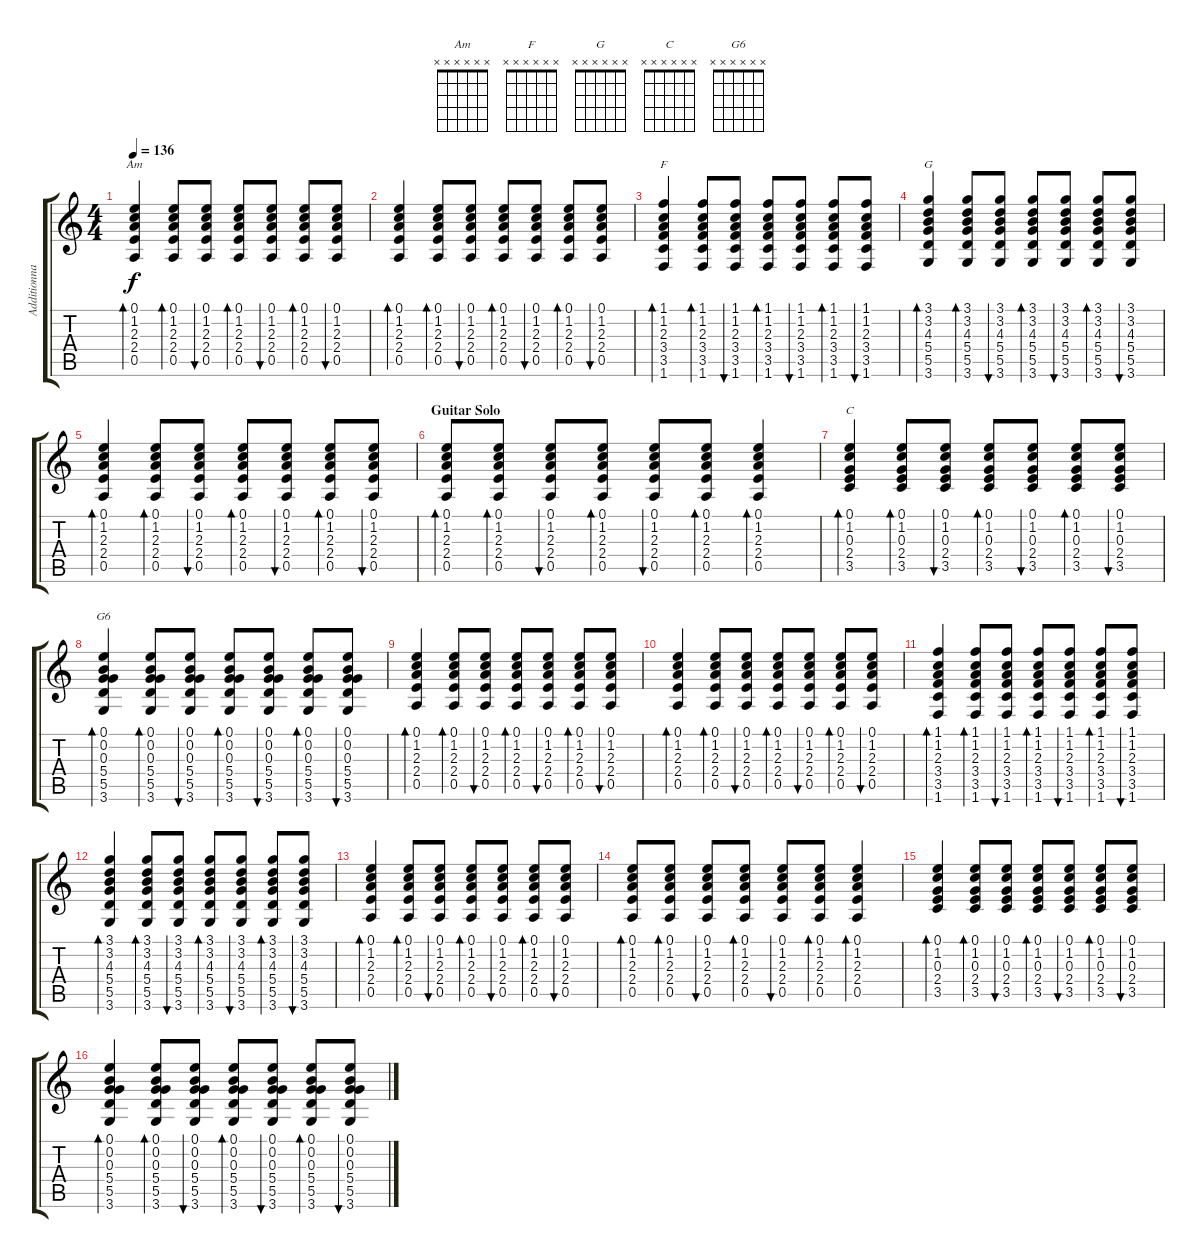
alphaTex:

\track ("Additionnal Guitar" "Additionna") {instrument acousticguitarsteel}
\staff {score tabs}
\tuning (E4 B3 G3 D3 A2 E2) {hide}
\chord ("Am" x x x x x x) {firstfret 0}
\chord ("F" x x x x x x) {firstfret 0}
\chord ("G" x x x x x x) {firstfret 0}
\chord ("C" x x x x x x) {firstfret 0}
\chord ("G6" x x x x x x) {firstfret 0}
\ts (4 4)
\tempo 136
\clef g2
\ks c
(0.1 1.2 2.3 2.4 0.5).4{bd 60 ch "Am" dy f} (0.1 1.2 2.3 2.4 0.5).8{bd 60} (0.1 1.2 2.3 2.4 0.5).8{bu 60} (0.1 1.2 2.3 2.4 0.5).8{bd 60} (0.1 1.2 2.3 2.4 0.5).8{bu 60} (0.1 1.2 2.3 2.4 0.5).8{bd 60} (0.1 1.2 2.3 2.4 0.5).8{bu 60} |
(0.1 1.2 2.3 2.4 0.5).4{bd 60} (0.1 1.2 2.3 2.4 0.5).8{bd 60} (0.1 1.2 2.3 2.4 0.5).8{bu 60} (0.1 1.2 2.3 2.4 0.5).8{bd 60} (0.1 1.2 2.3 2.4 0.5).8{bu 60} (0.1 1.2 2.3 2.4 0.5).8{bd 60} (0.1 1.2 2.3 2.4 0.5).8{bu 60} |
(1.1 1.2 2.3 3.4 3.5 1.6).4{bd 60 ch "F"} (1.1 1.2 2.3 3.4 3.5 1.6).8{bd 60} (1.1 1.2 2.3 3.4 3.5 1.6).8{bu 60} (1.1 1.2 2.3 3.4 3.5 1.6).8{bd 60} (1.1 1.2 2.3 3.4 3.5 1.6).8{bu 60} (1.1 1.2 2.3 3.4 3.5 1.6).8{bd 60} (1.1 1.2 2.3 3.4 3.5 1.6).8{bu 60} |
(3.1 3.2 4.3 5.4 5.5 3.6).4{bd 60 ch "G"} (3.1 3.2 4.3 5.4 5.5 3.6).8{bd 60} (3.1 3.2 4.3 5.4 5.5 3.6).8{bu 60} (3.1 3.2 4.3 5.4 5.5 3.6).8{bd 60} (3.1 3.2 4.3 5.4 5.5 3.6).8{bu 60} (3.1 3.2 4.3 5.4 5.5 3.6).8{bd 60} (3.1 3.2 4.3 5.4 5.5 3.6).8{bu 60} |
(0.1 1.2 2.3 2.4 0.5).4{bd 60} (0.1 1.2 2.3 2.4 0.5).8{bd 60} (0.1 1.2 2.3 2.4 0.5).8{bu 60} (0.1 1.2 2.3 2.4 0.5).8{bd 60} (0.1 1.2 2.3 2.4 0.5).8{bu 60} (0.1 1.2 2.3 2.4 0.5).8{bd 60} (0.1 1.2 2.3 2.4 0.5).8{bu 60} |
\section ("" "Guitar Solo")
(0.1 1.2 2.3 2.4 0.5).8{bd 60} (0.1 1.2 2.3 2.4 0.5).8{bd 60} (0.1 1.2 2.3 2.4 0.5).8{bu 60} (0.1 1.2 2.3 2.4 0.5).8{bd 60} (0.1 1.2 2.3 2.4 0.5).8{bu 60} (0.1 1.2 2.3 2.4 0.5).8{bd 60} (0.1 1.2 2.3 2.4 0.5).4{bd 60} |
(0.1 1.2 0.3 2.4 3.5).4{bd 60 ch "C"} (0.1 1.2 0.3 2.4 3.5).8{bd 60} (0.1 1.2 0.3 2.4 3.5).8{bu 60} (0.1 1.2 0.3 2.4 3.5).8{bd 60} (0.1 1.2 0.3 2.4 3.5).8{bu 60} (0.1 1.2 0.3 2.4 3.5).8{bd 60} (0.1 1.2 0.3 2.4 3.5).8{bu 60} |
(0.1 0.2 0.3 5.4 5.5 3.6).4{bd 60 ch "G6"} (0.1 0.2 0.3 5.4 5.5 3.6).8{bd 60} (0.1 0.2 0.3 5.4 5.5 3.6).8{bu 60} (0.1 0.2 0.3 5.4 5.5 3.6).8{bd 60} (0.1 0.2 0.3 5.4 5.5 3.6).8{bu 60} (0.1 0.2 0.3 5.4 5.5 3.6).8{bd 60} (0.1 0.2 0.3 5.4 5.5 3.6).8{bu 60} |
(0.1 1.2 2.3 2.4 0.5).4{bd 60} (0.1 1.2 2.3 2.4 0.5).8{bd 60} (0.1 1.2 2.3 2.4 0.5).8{bu 60} (0.1 1.2 2.3 2.4 0.5).8{bd 60} (0.1 1.2 2.3 2.4 0.5).8{bu 60} (0.1 1.2 2.3 2.4 0.5).8{bd 60} (0.1 1.2 2.3 2.4 0.5).8{bu 60} |
(0.1 1.2 2.3 2.4 0.5).4{bd 60} (0.1 1.2 2.3 2.4 0.5).8{bd 60} (0.1 1.2 2.3 2.4 0.5).8{bu 60} (0.1 1.2 2.3 2.4 0.5).8{bd 60} (0.1 1.2 2.3 2.4 0.5).8{bu 60} (0.1 1.2 2.3 2.4 0.5).8{bd 60} (0.1 1.2 2.3 2.4 0.5).8{bu 60} |
(1.1 1.2 2.3 3.4 3.5 1.6).4{bd 60} (1.1 1.2 2.3 3.4 3.5 1.6).8{bd 60} (1.1 1.2 2.3 3.4 3.5 1.6).8{bu 60} (1.1 1.2 2.3 3.4 3.5 1.6).8{bd 60} (1.1 1.2 2.3 3.4 3.5 1.6).8{bu 60} (1.1 1.2 2.3 3.4 3.5 1.6).8{bd 60} (1.1 1.2 2.3 3.4 3.5 1.6).8{bu 60} |
(3.1 3.2 4.3 5.4 5.5 3.6).4{bd 60} (3.1 3.2 4.3 5.4 5.5 3.6).8{bd 60} (3.1 3.2 4.3 5.4 5.5 3.6).8{bu 60} (3.1 3.2 4.3 5.4 5.5 3.6).8{bd 60} (3.1 3.2 4.3 5.4 5.5 3.6).8{bu 60} (3.1 3.2 4.3 5.4 5.5 3.6).8{bd 60} (3.1 3.2 4.3 5.4 5.5 3.6).8{bu 60} |
(0.1 1.2 2.3 2.4 0.5).4{bd 60} (0.1 1.2 2.3 2.4 0.5).8{bd 60} (0.1 1.2 2.3 2.4 0.5).8{bu 60} (0.1 1.2 2.3 2.4 0.5).8{bd 60} (0.1 1.2 2.3 2.4 0.5).8{bu 60} (0.1 1.2 2.3 2.4 0.5).8{bd 60} (0.1 1.2 2.3 2.4 0.5).8{bu 60} |
(0.1 1.2 2.3 2.4 0.5).8{bd 60} (0.1 1.2 2.3 2.4 0.5).8{bd 60} (0.1 1.2 2.3 2.4 0.5).8{bu 60} (0.1 1.2 2.3 2.4 0.5).8{bd 60} (0.1 1.2 2.3 2.4 0.5).8{bu 60} (0.1 1.2 2.3 2.4 0.5).8{bd 60} (0.1 1.2 2.3 2.4 0.5).4{bd 60} |
(0.1 1.2 0.3 2.4 3.5).4{bd 60} (0.1 1.2 0.3 2.4 3.5).8{bd 60} (0.1 1.2 0.3 2.4 3.5).8{bu 60} (0.1 1.2 0.3 2.4 3.5).8{bd 60} (0.1 1.2 0.3 2.4 3.5).8{bu 60} (0.1 1.2 0.3 2.4 3.5).8{bd 60} (0.1 1.2 0.3 2.4 3.5).8{bu 60} |
(0.1 0.2 0.3 5.4 5.5 3.6).4{bd 60} (0.1 0.2 0.3 5.4 5.5 3.6).8{bd 60} (0.1 0.2 0.3 5.4 5.5 3.6).8{bu 60} (0.1 0.2 0.3 5.4 5.5 3.6).8{bd 60} (0.1 0.2 0.3 5.4 5.5 3.6).8{bu 60} (0.1 0.2 0.3 5.4 5.5 3.6).8{bd 60} (0.1 0.2 0.3 5.4 5.5 3.6).8{bu 60}
